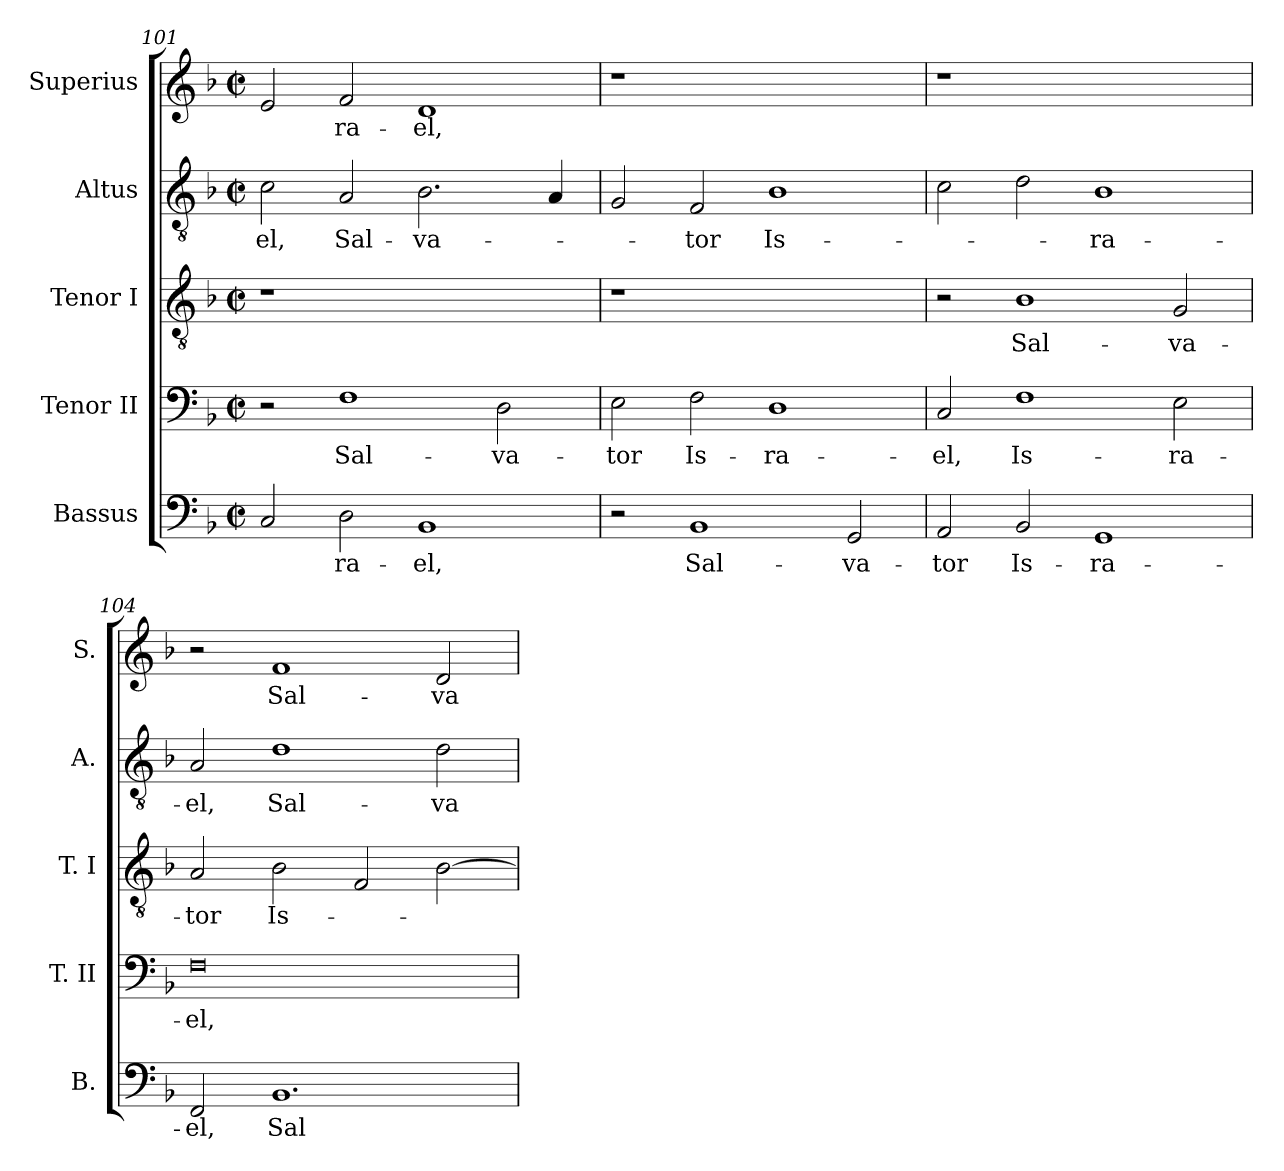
**kern	**text	**kern	**text	**kern	**text	**kern	**text	**kern	**text
*part5	*part5	*part4	*part4	*part3	*part3	*part2	*part2	*part1	*part1
*staff5	*staff5	*staff4	*staff4	*staff3	*staff3	*staff2	*staff2	*staff1	*staff1
*I"Bassus	*	*I"Tenor II	*	*I"Tenor I	*	*I"Altus	*	*I"Superius	*
*I'B.	*	*I'T. II	*	*I'T. I	*	*I'A.	*	*I'S.	*
*clefF4	*	*clefF4	*	*clefGv2	*	*clefGv2	*	*clefG2	*
*	*	*	*	*ITrd7c12	*	*ITrd7c12	*	*	*
*k[b-]	*	*k[b-]	*	*k[b-]	*	*k[b-]	*	*k[b-]	*
*F:	*	*F:	*	*F:	*	*F:	*	*F:	*
*M2/2	*	*M2/2	*	*M2/2	*	*M2/2	*	*M2/2	*
*met(c|)	*	*met(c|)	*	*met(c|)	*	*met(c|)	*	*met(c|)	*
=101	=101	=101	=101	=101	=101	=101	=101	=101	=101
!	!	!	!	!LO:N:vis=1	!	!	!	!	!
!	!	!	!	!	!	!	!LO:LY:b:color=#000000	!	!
2Ci/	.	2r	.	1r	.	2Ci\	-el,	2ei/	.
!	!LO:LY:b:color=#000000	!	!	!	!	!	!	!	!
!	!	!	!LO:LY:b:color=#000000	!	!	!	!	!	!
!	!	!	!	!	!	!	!LO:LY:b:color=#000000	!	!
!	!	!	!	!	!	!	!	!	!LO:LY:b:color=#000000
2Di\	-ra-	1Fi	Sal-	.	.	2AAi/	Sal-	2fi/	-ra-
!	!LO:LY:b:color=#000000	!	!	!	!	!	!	!	!
!	!	!	!	!	!	!	!LO:LY:b:color=#000000	!	!
!	!	!	!	!	!	!	!	!	!LO:LY:b:color=#000000
1BB-i	-el,	.	.	1ryy	.	2.BB-i\	-va-	1di	-el,
!	!	!	!LO:LY:b:color=#000000	!	!	!	!	!	!
.	.	2Di\	-va-	.	.	.	.	.	.
.	.	.	.	.	.	4AAi/	.	.	.
!!LO:PB:g=z
=102	=102	=102	=102	=102	=102	=102	=102	=102	=102
!	!	!	!LO:LY:b:color=#000000	!LO:N:vis=1	!	!	!	!LO:N:vis=1	!
2r	.	2Ei\	-tor	1r	.	2GGi/	.	1r	.
!	!LO:LY:b:color=#000000	!	!	!	!	!	!	!	!
!	!	!	!LO:LY:b:color=#000000	!	!	!	!	!	!
!	!	!	!	!	!	!	!LO:LY:b:color=#000000	!	!
1BB-i	Sal-	2Fi\	Is-	.	.	2FFi/	-tor	.	.
!	!	!	!LO:LY:b:color=#000000	!	!	!	!	!	!
!	!	!	!	!	!	!	!LO:LY:b:color=#000000	!	!
.	.	1Di	-ra-	1ryy	.	1BB-i	Is-	1ryy	.
!	!LO:LY:b:color=#000000	!	!	!	!	!	!	!	!
2GGi/	-va-	.	.	.	.	.	.	.	.
=103	=103	=103	=103	=103	=103	=103	=103	=103	=103
!	!LO:LY:b:color=#000000	!	!	!	!	!	!	!	!
!	!	!	!LO:LY:b:color=#000000	!	!	!	!	!LO:N:vis=1	!
2AAi/	-tor	2Ci/	-el,	2r	.	2Ci\	.	1r	.
!	!LO:LY:b:color=#000000	!	!	!	!	!	!	!	!
!	!	!	!LO:LY:b:color=#000000	!	!	!	!	!	!
!	!	!	!	!	!LO:LY:b:color=#000000	!	!	!	!
2BB-i/	Is-	1Fi	Is-	1BB-i	Sal-	2Di\	.	.	.
!	!LO:LY:b:color=#000000	!	!	!	!	!	!	!	!
!	!	!	!	!	!	!	!LO:LY:b:color=#000000	!	!
1GGi	-ra-	.	.	.	.	1BB-i	-ra-	1ryy	.
!	!	!	!LO:LY:b:color=#000000	!	!	!	!	!	!
!	!	!	!	!	!LO:LY:b:color=#000000	!	!	!	!
.	.	2Ei\	-ra-	2GGi/	-va-	.	.	.	.
=104	=104	=104	=104	=104	=104	=104	=104	=104	=104
!	!LO:LY:b:color=#000000	!	!	!	!	!	!	!	!
!	!	!	!LO:LY:b:color=#000000	!	!	!	!	!	!
!	!	!	!	!	!LO:LY:b:color=#000000	!	!	!	!
!	!	!	!	!	!	!	!LO:LY:b:color=#000000	!	!
2FFi/	-el,	0Fi	-el,	2AAi/	-tor	2AAi/	-el,	2r	.
!	!LO:LY:b:color=#000000	!	!	!	!	!	!	!	!
!	!	!	!	!	!LO:LY:b:color=#000000	!	!	!	!
!	!	!	!	!	!	!	!LO:LY:b:color=#000000	!	!
!	!	!	!	!	!	!	!	!	!LO:LY:b:color=#000000
1.BB-i	Sal-	.	.	2BB-i\	Is-	1Di	Sal-	1fi	Sal-
.	.	.	.	2FFi/	.	.	.	.	.
!	!	!	!	!	!	!	!LO:LY:b:color=#000000	!	!
!	!	!	!	!	!	!	!	!	!LO:LY:b:color=#000000
.	.	.	.	[>2BB-i\	.	2Di\	-va-	2di/	-va-
=	=	=	=	=	=	=	=	=	=
*-	*-	*-	*-	*-	*-	*-	*-	*-	*-
